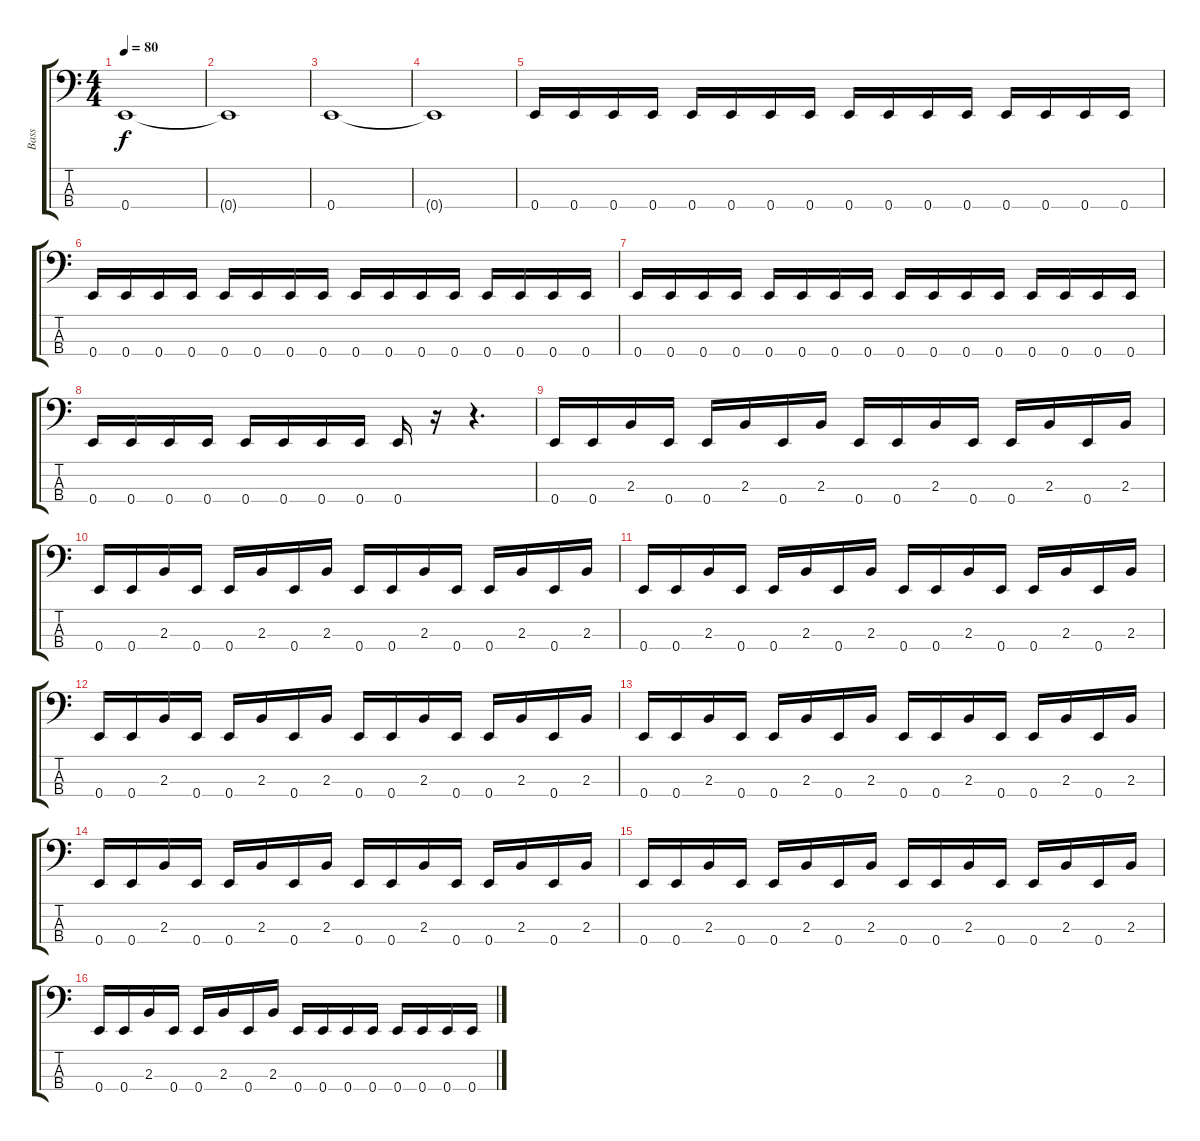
\track ("Bass" "Bass") {instrument electricbassfinger}
\staff {score tabs}
\tuning (G2 D2 A1 E1) {hide}
\ts (4 4)
\tempo 80
\clef f4
\ks c
0.4.1{dy f instrument electricbassfinger} |
0.4{t}.1 |
0.4.1 |
0.4{t}.1 |
0.4.16 0.4.16 0.4.16 0.4.16 0.4.16 0.4.16 0.4.16 0.4.16 0.4.16 0.4.16 0.4.16 0.4.16 0.4.16 0.4.16 0.4.16 0.4.16 |
0.4.16 0.4.16 0.4.16 0.4.16 0.4.16 0.4.16 0.4.16 0.4.16 0.4.16 0.4.16 0.4.16 0.4.16 0.4.16 0.4.16 0.4.16 0.4.16 |
0.4.16 0.4.16 0.4.16 0.4.16 0.4.16 0.4.16 0.4.16 0.4.16 0.4.16 0.4.16 0.4.16 0.4.16 0.4.16 0.4.16 0.4.16 0.4.16 |
0.4.16 0.4.16 0.4.16 0.4.16 0.4.16 0.4.16 0.4.16 0.4.16 0.4.16 r.16 r.4{d} |
0.4.16 0.4.16 2.3.16 0.4.16 0.4.16 2.3.16 0.4.16 2.3.16 0.4.16 0.4.16 2.3.16 0.4.16 0.4.16 2.3.16 0.4.16 2.3.16 |
0.4.16 0.4.16 2.3.16 0.4.16 0.4.16 2.3.16 0.4.16 2.3.16 0.4.16 0.4.16 2.3.16 0.4.16 0.4.16 2.3.16 0.4.16 2.3.16 |
0.4.16 0.4.16 2.3.16 0.4.16 0.4.16 2.3.16 0.4.16 2.3.16 0.4.16 0.4.16 2.3.16 0.4.16 0.4.16 2.3.16 0.4.16 2.3.16 |
0.4.16 0.4.16 2.3.16 0.4.16 0.4.16 2.3.16 0.4.16 2.3.16 0.4.16 0.4.16 2.3.16 0.4.16 0.4.16 2.3.16 0.4.16 2.3.16 |
0.4.16 0.4.16 2.3.16 0.4.16 0.4.16 2.3.16 0.4.16 2.3.16 0.4.16 0.4.16 2.3.16 0.4.16 0.4.16 2.3.16 0.4.16 2.3.16 |
0.4.16 0.4.16 2.3.16 0.4.16 0.4.16 2.3.16 0.4.16 2.3.16 0.4.16 0.4.16 2.3.16 0.4.16 0.4.16 2.3.16 0.4.16 2.3.16 |
0.4.16 0.4.16 2.3.16 0.4.16 0.4.16 2.3.16 0.4.16 2.3.16 0.4.16 0.4.16 2.3.16 0.4.16 0.4.16 2.3.16 0.4.16 2.3.16 |
0.4.16 0.4.16 2.3.16 0.4.16 0.4.16 2.3.16 0.4.16 2.3.16 0.4.16 0.4.16 0.4.16 0.4.16 0.4.16 0.4.16 0.4.16 0.4.16
